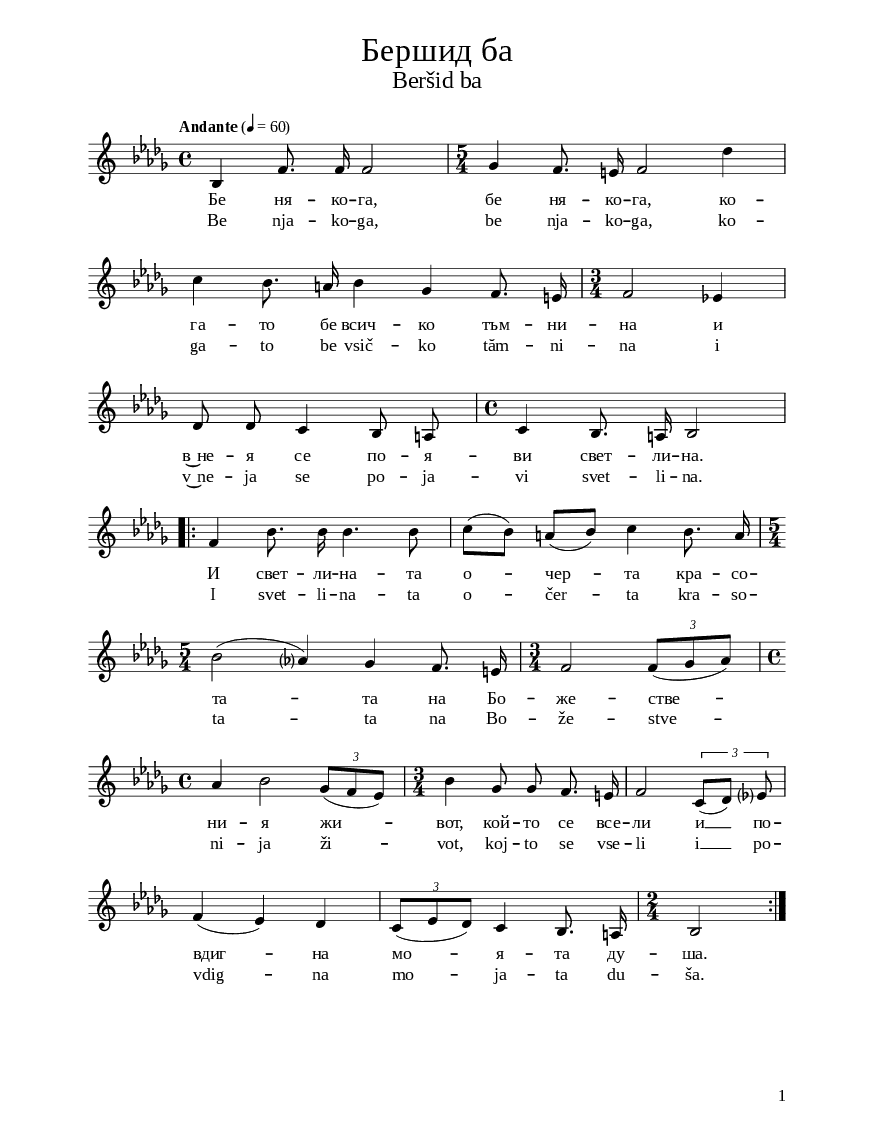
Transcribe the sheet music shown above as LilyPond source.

\version "2.24.1"

% include paper part and global functions
\include "include/globals.ily"

\bookpart {
  \label #'ref098
  \tocItem \markup "Бершид ба – Beršid ba"
  \include "include/bookpart-paper.ily"
  \score {
    \include "include/score-layout.ily"


    \new Voice \absolute  {
      \clef treble
      \key bes \minor
      \time 4/4
      \tempoFunc "Andante" 4 "60"

      \autoBeamOff

      \autoBeamOff

      bes4 f'8. f'16 f'2 | \time 5/4  ges'4 f'8. e'16 f'2 des''4 \break |

      c''4 bes'8. a'16 bes'4 ges' f'8. e'16 | \time 3/4  f'2 ees'!4 \break |

      des'8 des' c'4 bes8 a | \time 4/4  c'4 bes8. a16 bes2 \break |

      \repeat volta 2 {
        f'4 bes'8. bes'16 bes'4. bes'8 | \autoBeamOn c''8  ( bes')  a' ( bes' ) c''4 \autoBeamOff bes'8. a'16 \break |

        \time 5/4  | bes'2 ( as'?4 )  ges' f'8. e'16 | \time 3/4  f'2 \times 2/3  {  f'8 [ ( ges' as'8 ) ] } \break |

        \time 4/4  as'4 bes'2  \times 2/3  {  ges'8 ( [ f' es'8 ] ) } | \time 3/4  bes'4 ges'8 ges' f'8. e'16

        f'2 \times 2/3 { c'8 [ ( des' ) ] es'?8  } | \break

        f'4 ( es' ) des' | \times 2/3  { c'8 [ ( es' des'8 ) ] } c'4 bes8. a16  | \time 2/4  bes2  \break |

      }
    }

    \addlyrics {
      Бе ня -- ко  -- га, бе ня -- ко -- га,
      ко -- га -- то бе всич -- ко тъм -- ни -- на
      и в~не -- я се по -- я -- ви свет -- ли -- на.
      И свет -- ли -- на -- та о -- чер -- та кра -- со -- та -- та
      на Бо -- же -- стве -- ни -- я жи -- вот,
      кой -- то се все -- ли
      и __ по -- вдиг -- на мо -- я -- та ду -- ша.
    }

    \addlyrics {
      Be nja -- ko  -- ga, be nja -- ko -- ga,
      ko -- ga -- to be vsič -- ko tăm -- ni -- na
      i v~ne -- ja se po -- ja -- vi svet -- li -- na.
      I svet -- li -- na -- ta o -- čer -- ta kra -- so -- ta -- ta
      na Bo -- že -- stve -- ni -- ja ži -- vot,
      koj -- to se vse -- li
      i __ po -- vdig -- na mo -- ja -- ta du -- ša.
    }


    \header {
      title = \titleFunc "Бершид ба" "Beršid ba"
    }

    \midi{}

  } % score

  %\markup \dc-one "D.C."
  %

  % include foreign translation(s) of the song
  \pageBreak
  \version "2.20.0"

\markup \fill-line { \fontsize #deTitleFontSize "Bershid ba" }
\markup \null
\markup \null
\markup \fontsize #deCoupletFontSize {
  \hspace #10
  \override #`(baseline-skip . ,deCoupletBaselineSkip)

  \column {
     \line { " " }      
    
       \line { " " Es war einmal, es war einmal,}

   \line { " "als alles Dunkelheit war}

   \line { " "und in ihr erschien das Licht.}

   \line { " "Und das Licht zeichnete die Schönheit des göttlichen Lebens, }

   \line { " "das sich einverleibt hat }

   \line { " "und erhob meine Seele.}
      
       
    }
    
    
}
    


} % bookpart
